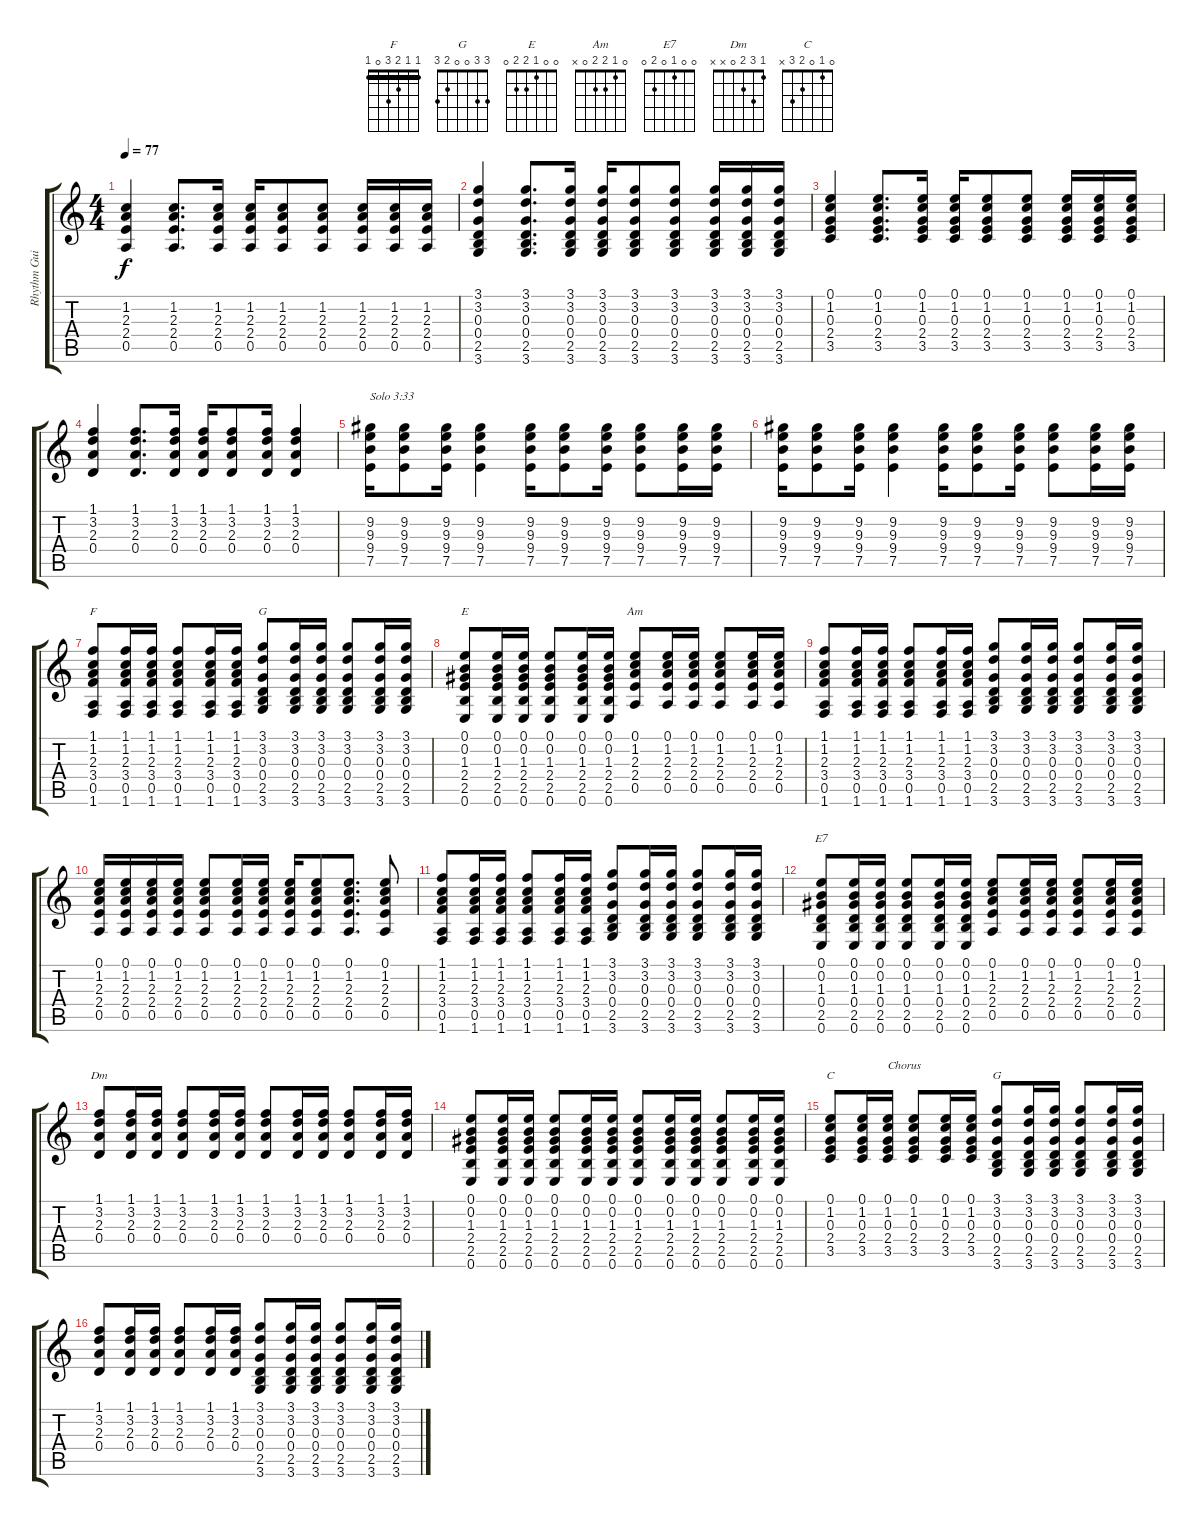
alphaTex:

\track ("Rhythm Guitar" "Rhythm Gui") {instrument acousticguitarsteel}
\staff {score tabs}
\tuning (E4 B3 G3 D3 A2 E2) {hide}
\chord ("F" 1 1 2 3 0 1) {barre 1}
\chord ("G" 3 0 0 0 2 3)
\chord ("E" 0 0 1 2 2 0)
\chord ("Am" 0 1 2 2 0 x)
\chord ("E7" 0 0 1 0 2 0)
\chord ("Dm" 1 3 2 0 x x)
\chord ("C" 0 1 0 2 3 x)
\chord ("G" 3 3 0 0 2 3)
\ts (4 4)
\tempo 77
\clef g2
\ks c
(1.2 2.3 2.4 0.5).4{dy f} (1.2 2.3 2.4 0.5).8{d} (1.2 2.3 2.4 0.5).16 (1.2 2.3 2.4 0.5).16 (1.2 2.3 2.4 0.5).8 (1.2 2.3 2.4 0.5).8 (1.2 2.3 2.4 0.5).16 (1.2 2.3 2.4 0.5).16 (1.2 2.3 2.4 0.5).16 |
(3.1 3.2 0.3 0.4 2.5 3.6).4 (3.1 3.2 0.3 0.4 2.5 3.6).8{d} (3.1 3.2 0.3 0.4 2.5 3.6).16 (3.1 3.2 0.3 0.4 2.5 3.6).16 (3.1 3.2 0.3 0.4 2.5 3.6).8 (3.1 3.2 0.3 0.4 2.5 3.6).8 (3.1 3.2 0.3 0.4 2.5 3.6).16 (3.1 3.2 0.3 0.4 2.5 3.6).16 (3.1 3.2 0.3 0.4 2.5 3.6).16 |
(0.1 1.2 0.3 2.4 3.5).4 (0.1 1.2 0.3 2.4 3.5).8{d} (0.1 1.2 0.3 2.4 3.5).16 (0.1 1.2 0.3 2.4 3.5).16 (0.1 1.2 0.3 2.4 3.5).8 (0.1 1.2 0.3 2.4 3.5).8 (0.1 1.2 0.3 2.4 3.5).16 (0.1 1.2 0.3 2.4 3.5).16 (0.1 1.2 0.3 2.4 3.5).16 |
(1.1 3.2 2.3 0.4).4 (1.1 3.2 2.3 0.4).8{d} (1.1 3.2 2.3 0.4).16 (1.1 3.2 2.3 0.4).16 (1.1 3.2 2.3 0.4).8 (1.1 3.2 2.3 0.4).16 (1.1 3.2 2.3 0.4).4 |
(9.2 9.3 9.4 7.5).16{txt "Solo 3:33"} (9.2 9.3 9.4 7.5).8 (9.2 9.3 9.4 7.5).16 (9.2 9.3 9.4 7.5).4 (9.2 9.3 9.4 7.5).16 (9.2 9.3 9.4 7.5).8 (9.2 9.3 9.4 7.5).16 (9.2 9.3 9.4 7.5).8 (9.2 9.3 9.4 7.5).16 (9.2 9.3 9.4 7.5).16 |
(9.2 9.3 9.4 7.5).16 (9.2 9.3 9.4 7.5).8 (9.2 9.3 9.4 7.5).16 (9.2 9.3 9.4 7.5).4 (9.2 9.3 9.4 7.5).16 (9.2 9.3 9.4 7.5).8 (9.2 9.3 9.4 7.5).16 (9.2 9.3 9.4 7.5).8 (9.2 9.3 9.4 7.5).16 (9.2 9.3 9.4 7.5).16 |
(1.1 1.2 2.3 3.4 0.5 1.6).8{ch "F"} (1.1 1.2 2.3 3.4 0.5 1.6).16 (1.1 1.2 2.3 3.4 0.5 1.6).16 (1.1 1.2 2.3 3.4 0.5 1.6).8 (1.1 1.2 2.3 3.4 0.5 1.6).16 (1.1 1.2 2.3 3.4 0.5 1.6).16 (3.1 3.2 0.3 0.4 2.5 3.6).8{ch "G"} (3.1 3.2 0.3 0.4 2.5 3.6).16 (3.1 3.2 0.3 0.4 2.5 3.6).16 (3.1 3.2 0.3 0.4 2.5 3.6).8 (3.1 3.2 0.3 0.4 2.5 3.6).16 (3.1 3.2 0.3 0.4 2.5 3.6).16 |
(0.1 0.2 1.3 2.4 2.5 0.6).8{ch "E"} (0.1 0.2 1.3 2.4 2.5 0.6).16 (0.1 0.2 1.3 2.4 2.5 0.6).16 (0.1 0.2 1.3 2.4 2.5 0.6).8 (0.1 0.2 1.3 2.4 2.5 0.6).16 (0.1 0.2 1.3 2.4 2.5 0.6).16 (0.1 1.2 2.3 2.4 0.5).8{ch "Am"} (0.1 1.2 2.3 2.4 0.5).16 (0.1 1.2 2.3 2.4 0.5).16 (0.1 1.2 2.3 2.4 0.5).8 (0.1 1.2 2.3 2.4 0.5).16 (0.1 1.2 2.3 2.4 0.5).16 |
(1.1 1.2 2.3 3.4 0.5 1.6).8 (1.1 1.2 2.3 3.4 0.5 1.6).16 (1.1 1.2 2.3 3.4 0.5 1.6).16 (1.1 1.2 2.3 3.4 0.5 1.6).8 (1.1 1.2 2.3 3.4 0.5 1.6).16 (1.1 1.2 2.3 3.4 0.5 1.6).16 (3.1 3.2 0.3 0.4 2.5 3.6).8 (3.1 3.2 0.3 0.4 2.5 3.6).16 (3.1 3.2 0.3 0.4 2.5 3.6).16 (3.1 3.2 0.3 0.4 2.5 3.6).8 (3.1 3.2 0.3 0.4 2.5 3.6).16 (3.1 3.2 0.3 0.4 2.5 3.6).16 |
(0.1 1.2 2.3 2.4 0.5).16 (0.1 1.2 2.3 2.4 0.5).16 (0.1 1.2 2.3 2.4 0.5).16 (0.1 1.2 2.3 2.4 0.5).16 (0.1 1.2 2.3 2.4 0.5).8 (0.1 1.2 2.3 2.4 0.5).16 (0.1 1.2 2.3 2.4 0.5).16 (0.1 1.2 2.3 2.4 0.5).16 (0.1 1.2 2.3 2.4 0.5).8 (0.1 1.2 2.3 2.4 0.5).8{d} (0.1 1.2 2.3 2.4 0.5).8 |
(1.1 1.2 2.3 3.4 0.5 1.6).8 (1.1 1.2 2.3 3.4 0.5 1.6).16 (1.1 1.2 2.3 3.4 0.5 1.6).16 (1.1 1.2 2.3 3.4 0.5 1.6).8 (1.1 1.2 2.3 3.4 0.5 1.6).16 (1.1 1.2 2.3 3.4 0.5 1.6).16 (3.1 3.2 0.3 0.4 2.5 3.6).8 (3.1 3.2 0.3 0.4 2.5 3.6).16 (3.1 3.2 0.3 0.4 2.5 3.6).16 (3.1 3.2 0.3 0.4 2.5 3.6).8 (3.1 3.2 0.3 0.4 2.5 3.6).16 (3.1 3.2 0.3 0.4 2.5 3.6).16 |
(0.1 0.2 1.3 0.4 2.5 0.6).8{ch "E7"} (0.1 0.2 1.3 0.4 2.5 0.6).16 (0.1 0.2 1.3 0.4 2.5 0.6).16 (0.1 0.2 1.3 0.4 2.5 0.6).8 (0.1 0.2 1.3 0.4 2.5 0.6).16 (0.1 0.2 1.3 0.4 2.5 0.6).16 (0.1 1.2 2.3 2.4 0.5).8 (0.1 1.2 2.3 2.4 0.5).16 (0.1 1.2 2.3 2.4 0.5).16 (0.1 1.2 2.3 2.4 0.5).8 (0.1 1.2 2.3 2.4 0.5).16 (0.1 1.2 2.3 2.4 0.5).16 |
(1.1 3.2 2.3 0.4).8{ch "Dm"} (1.1 3.2 2.3 0.4).16 (1.1 3.2 2.3 0.4).16 (1.1 3.2 2.3 0.4).8 (1.1 3.2 2.3 0.4).16 (1.1 3.2 2.3 0.4).16 (1.1 3.2 2.3 0.4).8 (1.1 3.2 2.3 0.4).16 (1.1 3.2 2.3 0.4).16 (1.1 3.2 2.3 0.4).8 (1.1 3.2 2.3 0.4).16 (1.1 3.2 2.3 0.4).16 |
(0.1 0.2 1.3 2.4 2.5 0.6).8 (0.1 0.2 1.3 2.4 2.5 0.6).16 (0.1 0.2 1.3 2.4 2.5 0.6).16 (0.1 0.2 1.3 2.4 2.5 0.6).8 (0.1 0.2 1.3 2.4 2.5 0.6).16 (0.1 0.2 1.3 2.4 2.5 0.6).16 (0.1 0.2 1.3 2.4 2.5 0.6).8 (0.1 0.2 1.3 2.4 2.5 0.6).16 (0.1 0.2 1.3 2.4 2.5 0.6).16 (0.1 0.2 1.3 2.4 2.5 0.6).8 (0.1 0.2 1.3 2.4 2.5 0.6).16 (0.1 0.2 1.3 2.4 2.5 0.6).16 |
(0.1 1.2 0.3 2.4 3.5).8{ch "C"} (0.1 1.2 0.3 2.4 3.5).16 (0.1 1.2 0.3 2.4 3.5).16{txt "Chorus"} (0.1 1.2 0.3 2.4 3.5).8 (0.1 1.2 0.3 2.4 3.5).16 (0.1 1.2 0.3 2.4 3.5).16 (3.1 3.2 0.3 0.4 2.5 3.6).8{ch "G"} (3.1 3.2 0.3 0.4 2.5 3.6).16 (3.1 3.2 0.3 0.4 2.5 3.6).16 (3.1 3.2 0.3 0.4 2.5 3.6).8 (3.1 3.2 0.3 0.4 2.5 3.6).16 (3.1 3.2 0.3 0.4 2.5 3.6).16 |
(1.1 3.2 2.3 0.4).8 (1.1 3.2 2.3 0.4).16 (1.1 3.2 2.3 0.4).16 (1.1 3.2 2.3 0.4).8 (1.1 3.2 2.3 0.4).16 (1.1 3.2 2.3 0.4).16 (3.1 3.2 0.3 0.4 2.5 3.6).8 (3.1 3.2 0.3 0.4 2.5 3.6).16 (3.1 3.2 0.3 0.4 2.5 3.6).16 (3.1 3.2 0.3 0.4 2.5 3.6).8 (3.1 3.2 0.3 0.4 2.5 3.6).16 (3.1 3.2 0.3 0.4 2.5 3.6).16
